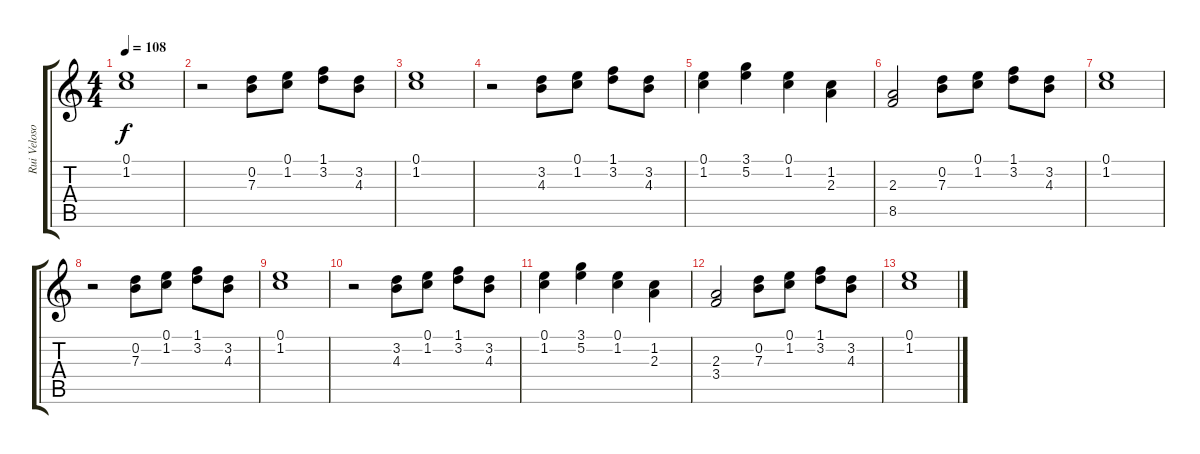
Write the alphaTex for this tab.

\track ("Rui Veloso (voice)" "Rui Veloso") {instrument acousticguitarnylon}
\staff {score tabs}
\tuning (E4 B3 G3 D3 A2 E2) {hide}
\ts (4 4)
\tempo 108
\clef g2
\ks c
(0.1 1.2).1{dy f} |
r.2 (0.2 7.3).8 (0.1 1.2).8 (1.1 3.2).8 (3.2 4.3).8 |
(0.1 1.2).1 |
r.2 (3.2 4.3).8 (0.1 1.2).8 (1.1 3.2).8 (3.2 4.3).8 |
(0.1 1.2).4 (3.1 5.2).4 (0.1 1.2).4 (1.2 2.3).4 |
(2.3 8.5).2 (0.2 7.3).8 (0.1 1.2).8 (1.1 3.2).8 (3.2 4.3).8 |
(0.1 1.2).1 |
r.2 (0.2 7.3).8 (0.1 1.2).8 (1.1 3.2).8 (3.2 4.3).8 |
(0.1 1.2).1 |
r.2 (3.2 4.3).8 (0.1 1.2).8 (1.1 3.2).8 (3.2 4.3).8 |
(0.1 1.2).4 (3.1 5.2).4 (0.1 1.2).4 (1.2 2.3).4 |
(2.3 3.4).2 (0.2 7.3).8 (0.1 1.2).8 (1.1 3.2).8 (3.2 4.3).8 |
(0.1 1.2).1
